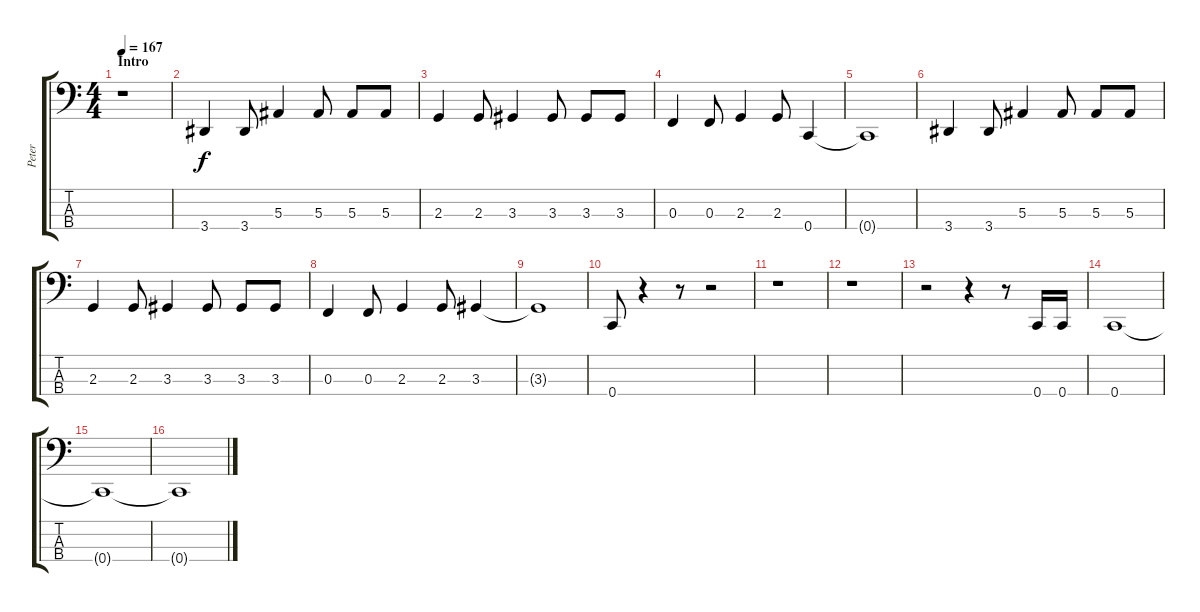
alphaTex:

\track ("Peter" "Peter") {instrument electricbassfinger}
\staff {score tabs}
\tuning (Eb2 Bb1 F1 C1) {hide}
\ts (4 4)
\section ("" "Intro")
\tempo 167
\clef f4
\ks c
r.1{dy f instrument electricbassfinger} |
3.4.4 3.4.8 5.3.4 5.3.8 5.3.8 5.3.8 |
2.3.4 2.3.8 3.3.4 3.3.8 3.3.8 3.3.8 |
0.3.4 0.3.8 2.3.4 2.3.8 0.4.4 |
0.4{t}.1 |
3.4.4 3.4.8 5.3.4 5.3.8 5.3.8 5.3.8 |
2.3.4 2.3.8 3.3.4 3.3.8 3.3.8 3.3.8 |
0.3.4 0.3.8 2.3.4 2.3.8 3.3.4 |
3.3{t}.1 |
0.4.8 r.4 r.8 r.2 |
r.1 |
r.1 |
r.2 r.4 r.8 0.4.16 0.4.16 |
0.4.1 |
0.4{t}.1 |
0.4{t}.1
